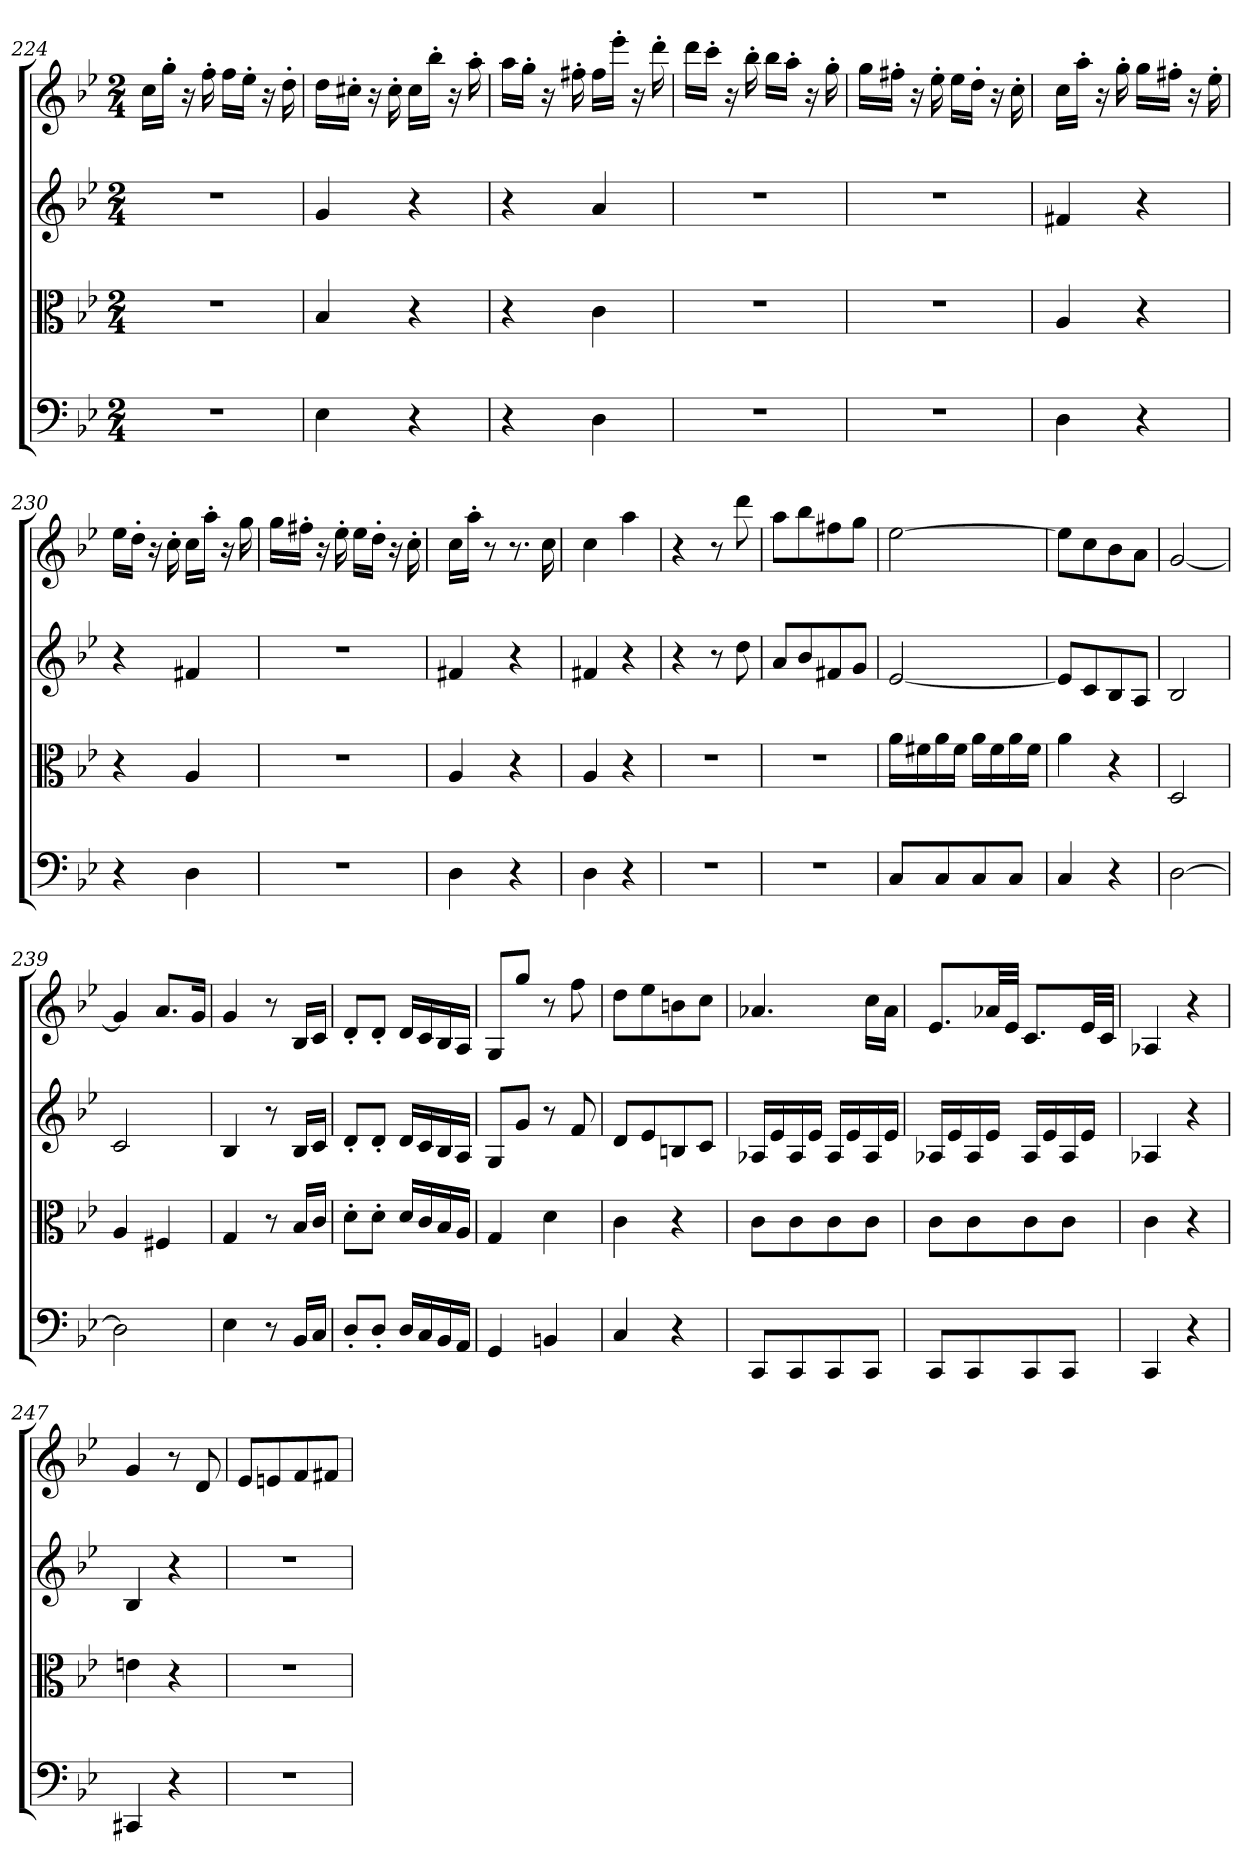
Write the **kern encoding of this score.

**kern	**kern	**kern	**kern
*part4	*part3	*part2	*part1
*staff4	*staff3	*staff2	*staff1
*clefF4	*clefC3	*clefG2	*clefG2
*k[b-e-]	*k[b-e-]	*k[b-e-]	*k[b-e-]
*g:	*g:	*g:	*g:
*M2/4	*M2/4	*M2/4	*M2/4
=224	=224	=224	=224
2r	2r	2r	16cc\LL
.	.	.	16gg'\JJ
.	.	.	16r
.	.	.	16ff'\
.	.	.	16ff\LL
.	.	.	16ee-'\JJ
.	.	.	16r
.	.	.	16dd'\
=225	=225	=225	=225
4E-\	4B-/	4g/	16dd\LL
.	.	.	16cc#X'\JJ
.	.	.	16r
.	.	.	16cc#'\
4r	4r	4r	16cc#\LL
.	.	.	16bb-'\JJ
.	.	.	16r
.	.	.	16aa'\
=226	=226	=226	=226
4r	4r	4r	16aa\LL
.	.	.	16gg'\JJ
.	.	.	16r
.	.	.	16ff#X'\
4D\	4c\	4a/	16ff#\LL
.	.	.	16eee-'\JJ
.	.	.	16r
.	.	.	16ddd'\
=227	=227	=227	=227
2r	2r	2r	16ddd\LL
.	.	.	16ccc'\JJ
.	.	.	16r
.	.	.	16bb-'\
.	.	.	16bb-\LL
.	.	.	16aa'\JJ
.	.	.	16r
.	.	.	16gg'\
=228	=228	=228	=228
2r	2r	2r	16gg\LL
.	.	.	16ff#X'\JJ
.	.	.	16r
.	.	.	16ee-'\
.	.	.	16ee-\LL
.	.	.	16dd'\JJ
.	.	.	16r
.	.	.	16cc'\
=229	=229	=229	=229
4D\	4A/	4f#X/	16cc\LL
.	.	.	16aa'\JJ
.	.	.	16r
.	.	.	16gg'\
4r	4r	4r	16gg\LL
.	.	.	16ff#X'\JJ
.	.	.	16r
.	.	.	16ee-'\
=230	=230	=230	=230
4r	4r	4r	16ee-\LL
.	.	.	16dd'\JJ
.	.	.	16r
.	.	.	16cc'\
4D\	4A/	4f#X/	16cc\LL
.	.	.	16aa'\JJ
.	.	.	16r
.	.	.	16gg\
=231	=231	=231	=231
2r	2r	2r	16gg\LL
.	.	.	16ff#X'\JJ
.	.	.	16r
.	.	.	16ee-'\
.	.	.	16ee-\LL
.	.	.	16dd'\JJ
.	.	.	16r
.	.	.	16cc'\
=232	=232	=232	=232
4D\	4A/	4f#X/	16cc\LL
.	.	.	16aa'\JJ
.	.	.	8r
4r	4r	4r	8.r
.	.	.	16cc\
=233	=233	=233	=233
4D\	4A/	4f#X/	4cc\
4r	4r	4r	4aa\
=234	=234	=234	=234
2r	2r	4r	4r
.	.	8r	8r
.	.	8dd\	8ddd\
=235	=235	=235	=235
2r	2r	8a/L	8aa\L
.	.	8b-/	8bb-\
.	.	8f#X/	8ff#X\
.	.	8g/J	8gg\J
=236	=236	=236	=236
8C/L	16a\LL	[2e-/	[2ee-\
.	16f#X\	.	.
8C/	16a\	.	.
.	16f#\JJ	.	.
8C/	16a\LL	.	.
.	16f#\	.	.
8C/J	16a\	.	.
.	16f#\JJ	.	.
=237	=237	=237	=237
4C/	4a\	8e-/L]	8ee-\L]
.	.	8c/	8cc\
4r	4r	8B-/	8b-\
.	.	8A/J	8a\J
=238	=238	=238	=238
[2D\	2D/	2B-/	[2g/
=239	=239	=239	=239
2D\]	4A/	2c/	4g/]
.	4F#X/	.	8.a/L
.	.	.	16g/Jk
=240	=240	=240	=240
4E-\	4G/	4B-/	4g/
8r	8r	8r	8r
16BB-/LL	16B-/LL	16B-/LL	16B-/LL
16C/JJ	16c/JJ	16c/JJ	16c/JJ
=241	=241	=241	=241
8D'/L	8d'\L	8d'/L	8d'/L
8D'/J	8d'\J	8d'/J	8d'/J
16D/LL	16d/LL	16d/LL	16d/LL
16C/	16c/	16c/	16c/
16BB-/	16B-/	16B-/	16B-/
16AA/JJ	16A/JJ	16A/JJ	16A/JJ
=242	=242	=242	=242
4GG/	4G/	8G/L	8G/L
.	.	8g/J	8gg/J
4BBn/	4d\	8r	8r
.	.	8f/	8ff\
=243	=243	=243	=243
4C/	4c\	8d/L	8dd\L
.	.	8e-/	8ee-\
4r	4r	8Bn/	8bn\
.	.	8c/J	8cc\J
=244	=244	=244	=244
8CC/L	8c\L	16A-X/LL	4.a-X/
.	.	16e-/	.
8CC/	8c\	16A-/	.
.	.	16e-/JJ	.
8CC/	8c\	16A-/LL	.
.	.	16e-/	.
8CC/J	8c\J	16A-/	16cc\LL
.	.	16e-/JJ	16a-\JJ
=245	=245	=245	=245
8CC/L	8c\L	16A-X/LL	8.e-/L
.	.	16e-/	.
8CC/	8c\	16A-/	.
.	.	16e-/JJ	32a-X/LL
.	.	.	32e-/JJJ
8CC/	8c\	16A-/LL	8.c/L
.	.	16e-/	.
8CC/J	8c\J	16A-/	.
.	.	16e-/JJ	32e-/LL
.	.	.	32c/JJJ
=246	=246	=246	=246
4CC/	4c\	4A-X/	4A-X/
4r	4r	4r	4r
=247	=247	=247	=247
4CC#X/	4en\	4B-/	4g/
4r	4r	4r	8r
.	.	.	8d/
=248	=248	=248	=248
2r	2r	2r	8e-/L
.	.	.	8en/
.	.	.	8f/
.	.	.	8f#X/J
=	=	=	=
*-	*-	*-	*-
